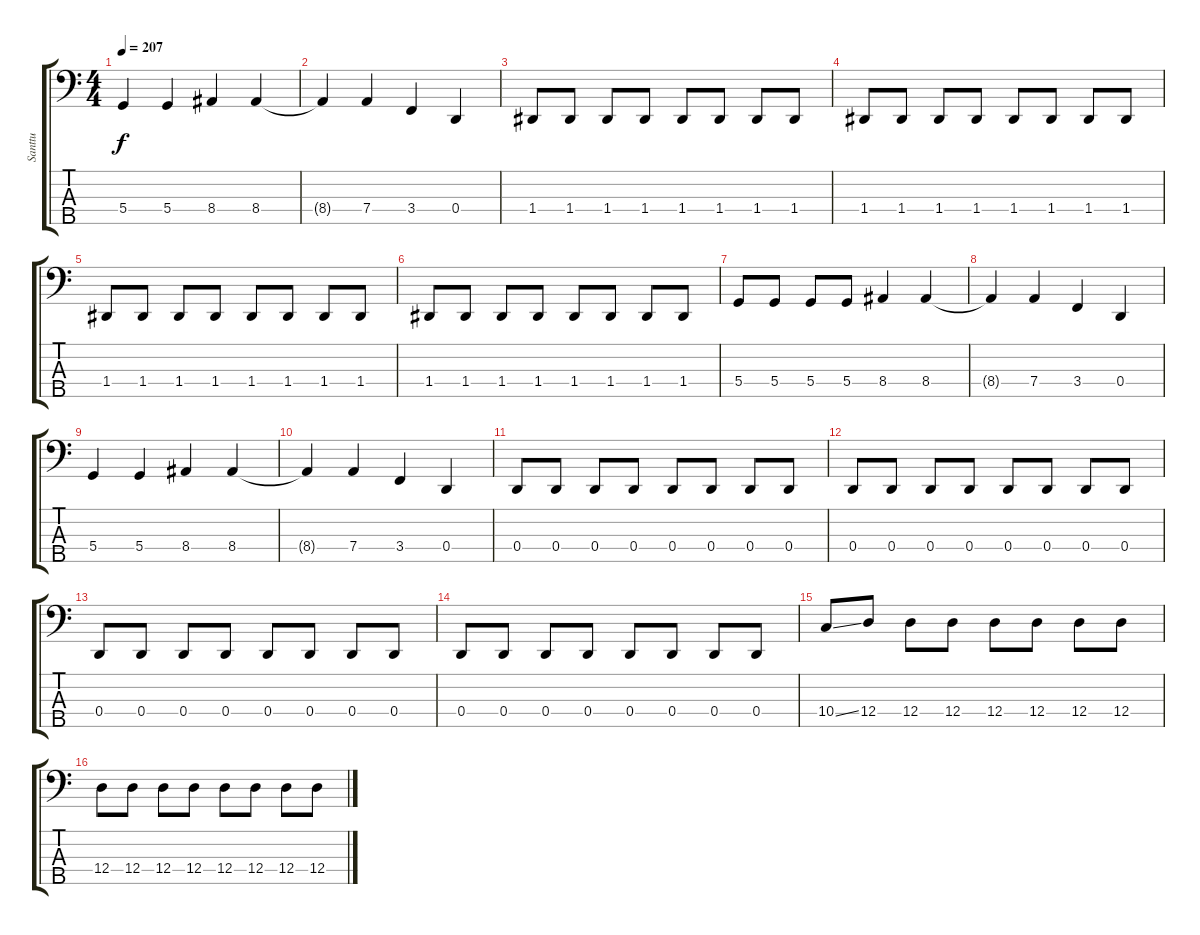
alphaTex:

\track ("Santtu" "Santtu") {instrument electricbasspick}
\staff {score tabs}
\tuning (G2 D2 A1 D1 A0) {hide}
\ts (4 4)
\tempo 207
\clef f4
\ks c
5.4.4{dy f} 5.4.4 8.4.4 8.4.4 |
8.4{t}.4 7.4.4 3.4.4 0.4.4 |
1.4.8 1.4.8 1.4.8 1.4.8 1.4.8 1.4.8 1.4.8 1.4.8 |
1.4.8 1.4.8 1.4.8 1.4.8 1.4.8 1.4.8 1.4.8 1.4.8 |
1.4.8 1.4.8 1.4.8 1.4.8 1.4.8 1.4.8 1.4.8 1.4.8 |
1.4.8 1.4.8 1.4.8 1.4.8 1.4.8 1.4.8 1.4.8 1.4.8 |
5.4.8 5.4.8 5.4.8 5.4.8 8.4.4 8.4.4 |
8.4{t}.4 7.4.4 3.4.4 0.4.4 |
5.4.4 5.4.4 8.4.4 8.4.4 |
8.4{t}.4 7.4.4 3.4.4 0.4.4 |
0.4.8 0.4.8 0.4.8 0.4.8 0.4.8 0.4.8 0.4.8 0.4.8 |
0.4.8 0.4.8 0.4.8 0.4.8 0.4.8 0.4.8 0.4.8 0.4.8 |
0.4.8 0.4.8 0.4.8 0.4.8 0.4.8 0.4.8 0.4.8 0.4.8 |
0.4.8 0.4.8 0.4.8 0.4.8 0.4.8 0.4.8 0.4.8 0.4.8 |
10.4{ss}.8 12.4.8 12.4.8 12.4.8 12.4.8 12.4.8 12.4.8 12.4.8 |
12.4.8 12.4.8 12.4.8 12.4.8 12.4.8 12.4.8 12.4.8 12.4.8
